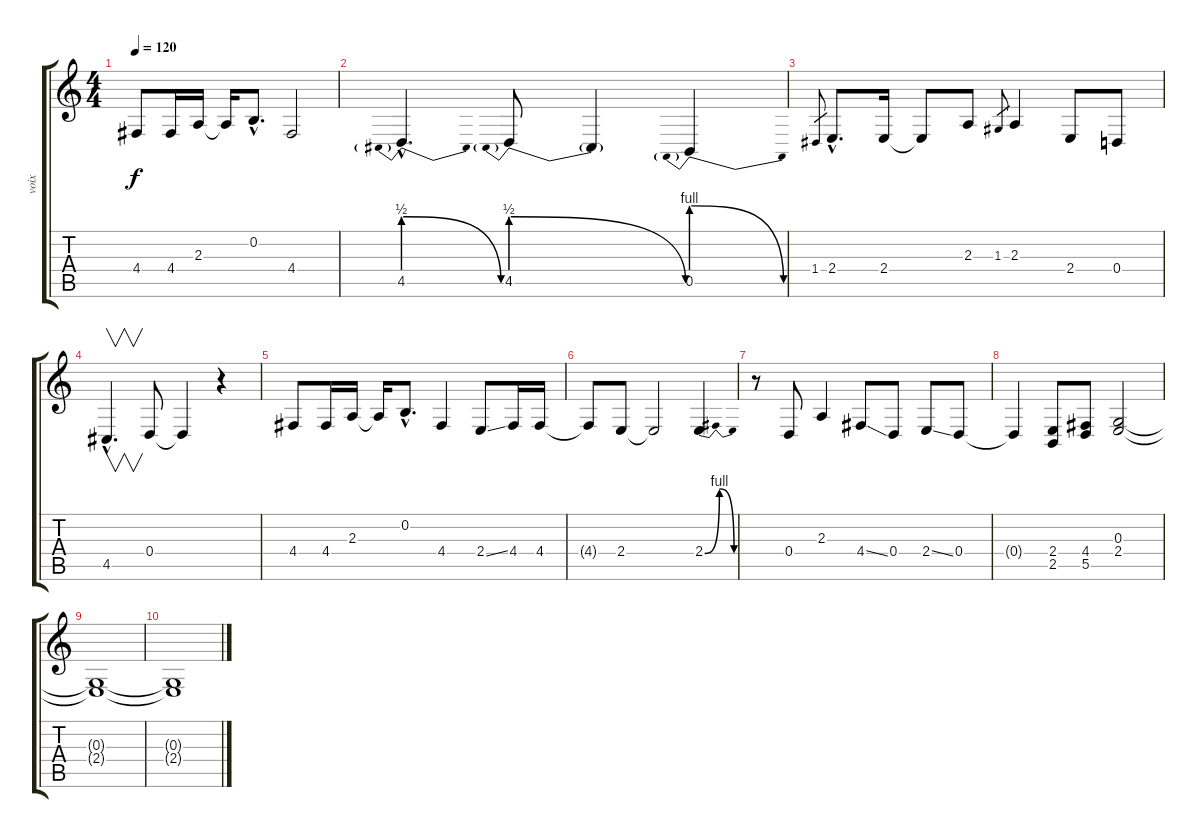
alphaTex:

\track ("voix" "voix") {instrument tenorsax}
\staff {score tabs}
\tuning (E4 B3 G3 D3 A2 E2) {hide}
\ts (4 4)
\tempo 120
\clef g2
\ks c
4.4.8{dy f} 4.4.16 2.3.16 2.3{t}.16 0.2{hac}.8{d} 4.4.2 |
4.5{be (prebendrelease 0 2 60 0) hac}.4{d} 4.5{be (prebendrelease 0 2 60 0)}.8 4.5{t}.4 0.5{be (prebendrelease 0 4 60 0)}.4 |
1.4.8{gr} 2.4{hac}.8{d} 2.4.16 2.4{t}.8 2.3.8 1.3.8{gr} 2.3.4 2.4.8 0.4.8 |
4.5{hac}.4{v d} 0.4.8 0.4{t}.4 r.4 |
4.4.8 4.4.16 2.3.16 2.3{t}.16 0.2{hac}.8{d} 4.4.4 2.4{ss}.8 4.4.16 4.4.16 |
4.4{t}.8 2.4.8 2.4{t}.2 2.4{be (bendrelease 0 0 15 4 46 4 60 0)}.4 |
r.8 0.4.8 2.3.4 4.4{ss}.8 0.4.8 2.4{ss}.8 0.4.8 |
0.4{t}.4 (2.4 2.5).8 (4.4 5.5).8 (0.3 2.4).2 |
(0.3{t} 2.4{t}).1 |
(0.3{t} 2.4{t}).1
